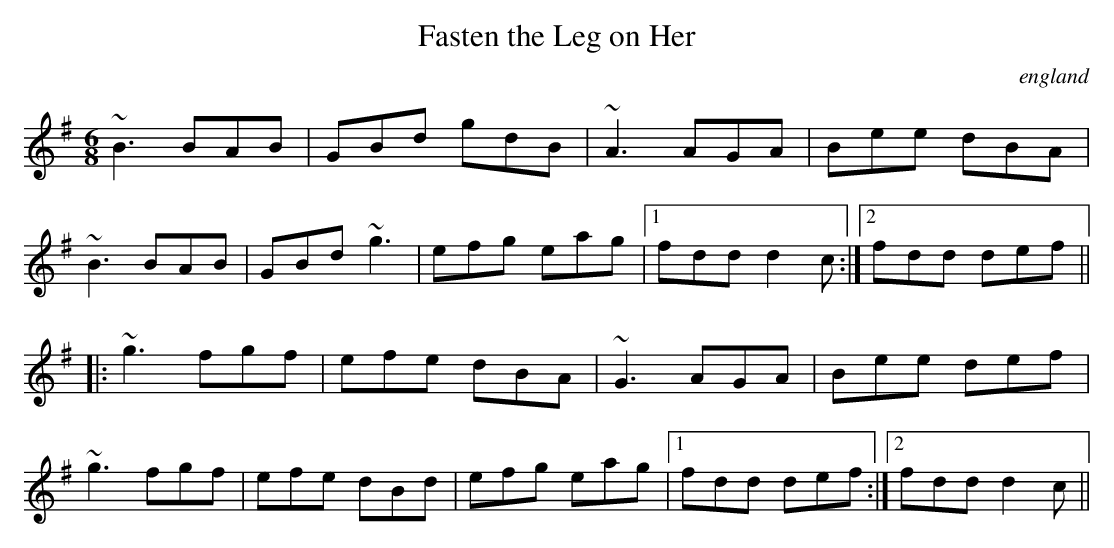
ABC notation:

X:1
T:Fasten the Leg on Her
O:england
M:6/8
L:1/8
K:G
~B3 BAB|GBd gdB|~A3 AGA|Bee dBA|
~B3 BAB|GBd ~g3|efg eag|1 fdd d2c:|2 fdd def||
|:~g3 fgf|efe dBA|~G3 AGA|Bee def|
~g3 fgf|efe dBd|efg eag|1 fdd def:|2 fdd d2c||
